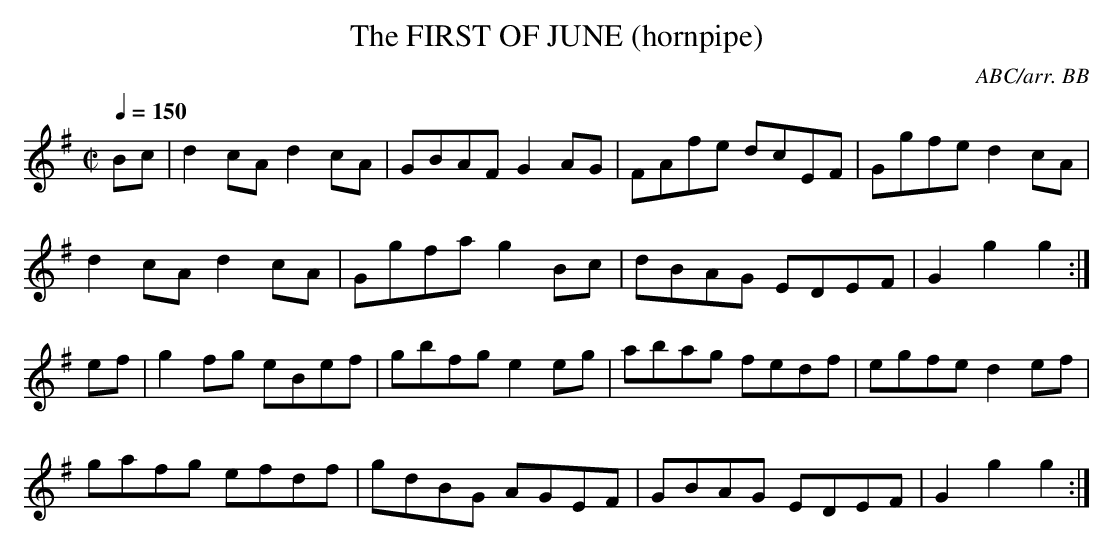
X:1
T:FIRST OF JUNE (hornpipe), The
C:ABC/arr. BB
Q:1/4=150
L:1/8
M:C|
K:G
Bc|d2cA d2cA|GBAF G2AG|FAfe dcEF|Ggfe d2cA|
d2cA d2cA|Ggfa g2Bc|dBAG EDEF|G2g2g2:|
ef|g2fg eBef|gbfg e2eg|abag fedf|egfe d2ef|
gafg efdf|gdBG AGEF|GBAG EDEF|G2g2g2:|
